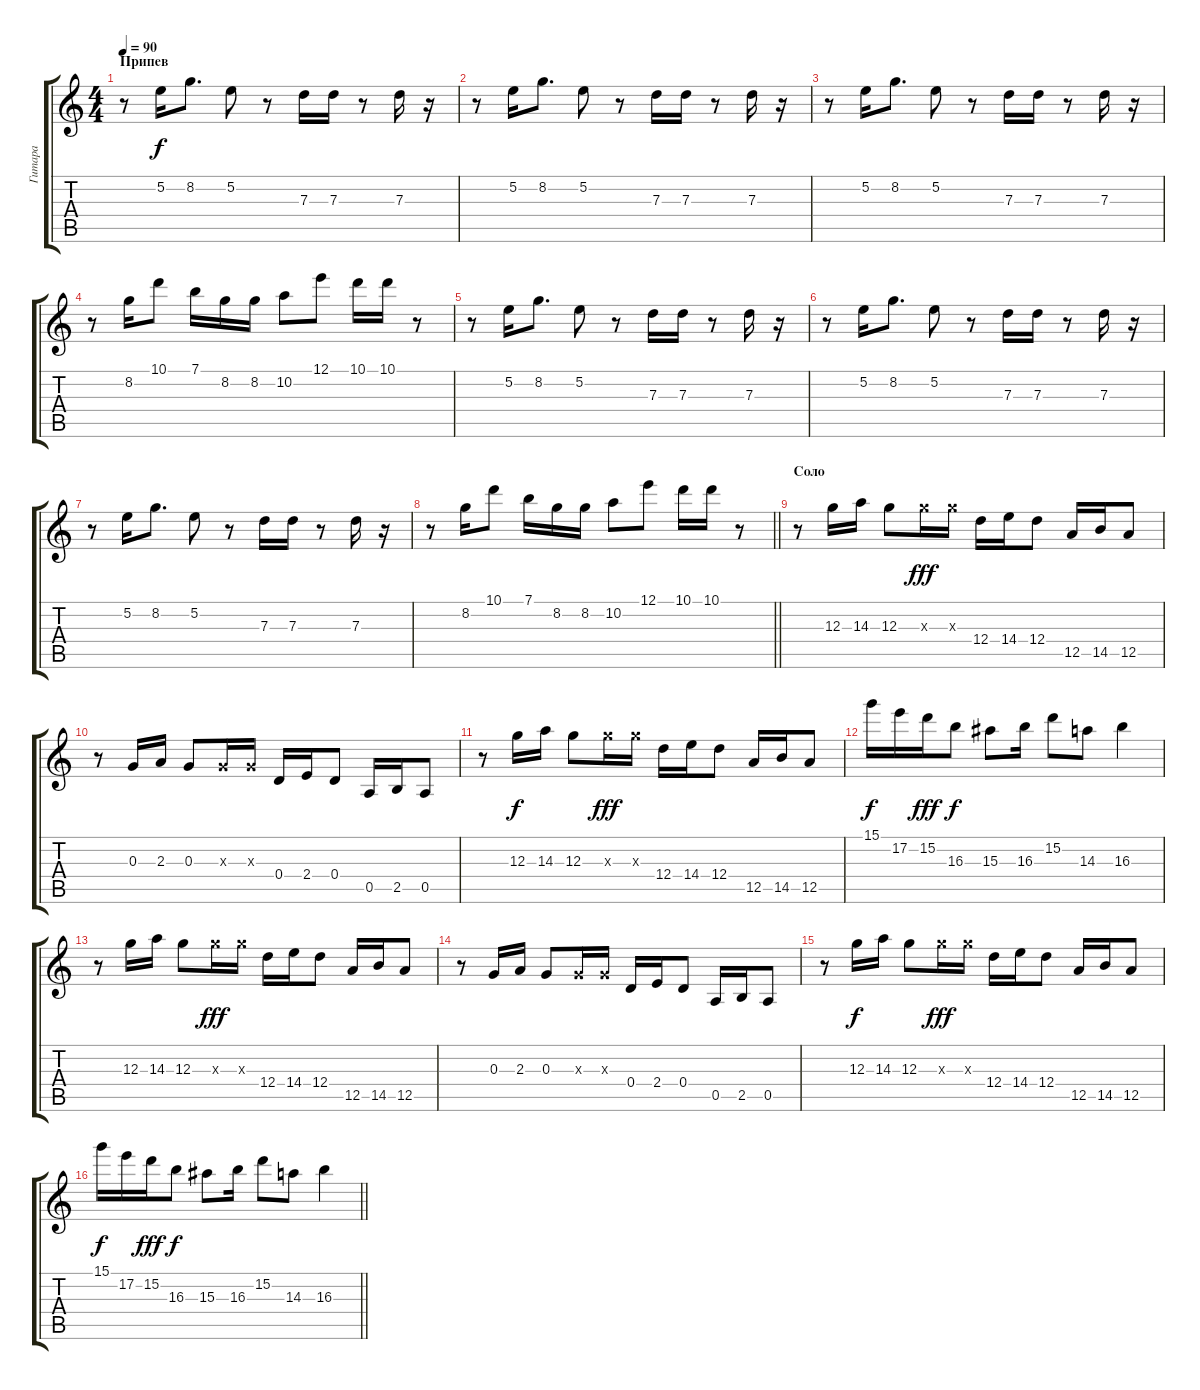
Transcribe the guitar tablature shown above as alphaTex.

\track ("Гитара" "Гитара") {instrument electricguitarclean}
\staff {score tabs}
\tuning (E4 B3 G3 D3 A2 E2) {hide}
\ts (4 4)
\section ("" "Припев")
\tempo 90
\clef g2
\ks c
r.8{dy f} 5.2.16 8.2.8{d} 5.2.8 r.8 7.3.16 7.3.16 r.8 7.3.16 r.16 |
r.8 5.2.16 8.2.8{d} 5.2.8 r.8 7.3.16 7.3.16 r.8 7.3.16 r.16 |
r.8 5.2.16 8.2.8{d} 5.2.8 r.8 7.3.16 7.3.16 r.8 7.3.16 r.16 |
r.8 8.2.16 10.1.8 7.1.16 8.2.16 8.2.16 10.2.8 12.1.8 10.1.16 10.1.16 r.8 |
r.8 5.2.16 8.2.8{d} 5.2.8 r.8 7.3.16 7.3.16 r.8 7.3.16 r.16 |
r.8 5.2.16 8.2.8{d} 5.2.8 r.8 7.3.16 7.3.16 r.8 7.3.16 r.16 |
r.8 5.2.16 8.2.8{d} 5.2.8 r.8 7.3.16 7.3.16 r.8 7.3.16 r.16 |
\barLineRight lightlight
r.8 8.2.16 10.1.8 7.1.16 8.2.16 8.2.16 10.2.8 12.1.8 10.1.16 10.1.16 r.8 |
\section ("" "Соло")
r.8 12.3.16 14.3.16 12.3.8 12.3{x}.16{dy fff} 12.3{x}.16 12.4.16 14.4.16 12.4.8 12.5.16 14.5.16 12.5.8 |
r.8 0.3.16 2.3.16 0.3.8 0.3{x}.16 0.3{x}.16 0.4.16 2.4.16 0.4.8 0.5.16 2.5.16 0.5.8 |
r.8 12.3.16{dy f} 14.3.16 12.3.8 12.3{x}.16{dy fff} 12.3{x}.16 12.4.16 14.4.16 12.4.8 12.5.16 14.5.16 12.5.8 |
15.1.16{dy f} 17.2.16 15.2.16{dy fff} 16.3.8{dy f} 15.3.8 16.3.16 15.2.8 14.3.8 16.3.4 |
r.8 12.3.16 14.3.16 12.3.8 12.3{x}.16{dy fff} 12.3{x}.16 12.4.16 14.4.16 12.4.8 12.5.16 14.5.16 12.5.8 |
r.8 0.3.16 2.3.16 0.3.8 0.3{x}.16 0.3{x}.16 0.4.16 2.4.16 0.4.8 0.5.16 2.5.16 0.5.8 |
r.8 12.3.16{dy f} 14.3.16 12.3.8 12.3{x}.16{dy fff} 12.3{x}.16 12.4.16 14.4.16 12.4.8 12.5.16 14.5.16 12.5.8 |
\barLineRight lightlight
15.1.16{dy f} 17.2.16 15.2.16{dy fff} 16.3.8{dy f} 15.3.8 16.3.16 15.2.8 14.3.8 16.3.4
